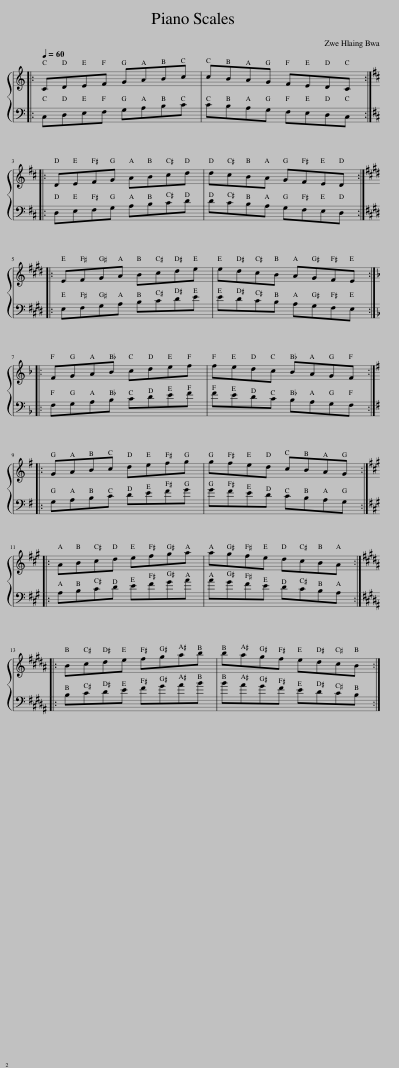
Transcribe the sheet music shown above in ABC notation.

X:1
%%score { 1 | 2 }
L:1/8
Q:1/4=60
M:none
I:linebreak $
K:C
V:1 treble
V:2 bass
V:1
|: CDEF GABc | cBAG FEDC ::$[K:D] DEFG ABcd | dcBA GFED ::$[K:E] EFGA Bcde | %5
 edcB AGFE ::$[K:F] FGAB cdef | fedc BAGF ::$[K:G] GABc defg | gfed cBAG ::$ %10
[K:A] ABcd efga | agfe dcBA ::$[K:B] Bcde fgab | bagf edcB :| %14
V:2
|: C,D,E,F, G,A,B,C | CB,A,G, F,E,D,C, ::$[K:D] D,E,F,G, A,B,CD | DCB,A, G,F,E,D, ::$[K:E] E,F,G,A, B,CDE | %5
 EDCB, A,G,F,E, ::$[K:F] F,G,A,B, CDEF | FEDC B,A,G,F, ::$[K:G] G,A,B,C DEFG | GFED CB,A,G, ::$ %10
[K:A] A,B,CD EFGA | AGFE DCB,A, ::$[K:B] B,CDE FGAB | BAGF EDCB, :| %14
